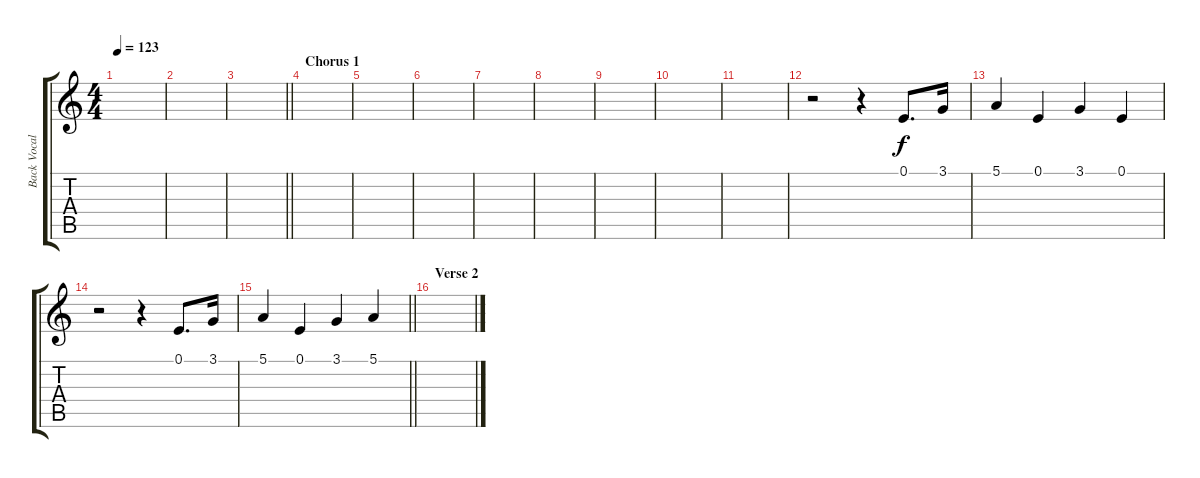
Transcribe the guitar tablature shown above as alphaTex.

\track ("Back Vocal" "Back Vocal") {instrument lead6voice}
\staff {score tabs}
\tuning (E4 B3 G3 D3 A2 D2) {hide}
\ts (4 4)
\tempo 123
\clef g2
\ks c
|
|
\barLineRight lightlight
|
\section ("" "Chorus 1")
|
|
|
|
|
|
|
|
r.2{instrument lead6voice} r.4 0.1.8{d} 3.1.16 |
5.1.4 0.1.4 3.1.4 0.1.4 |
r.2 r.4 0.1.8{d} 3.1.16 |
\barLineRight lightlight
5.1.4 0.1.4 3.1.4 5.1.4 |
\section ("" "Verse 2")
